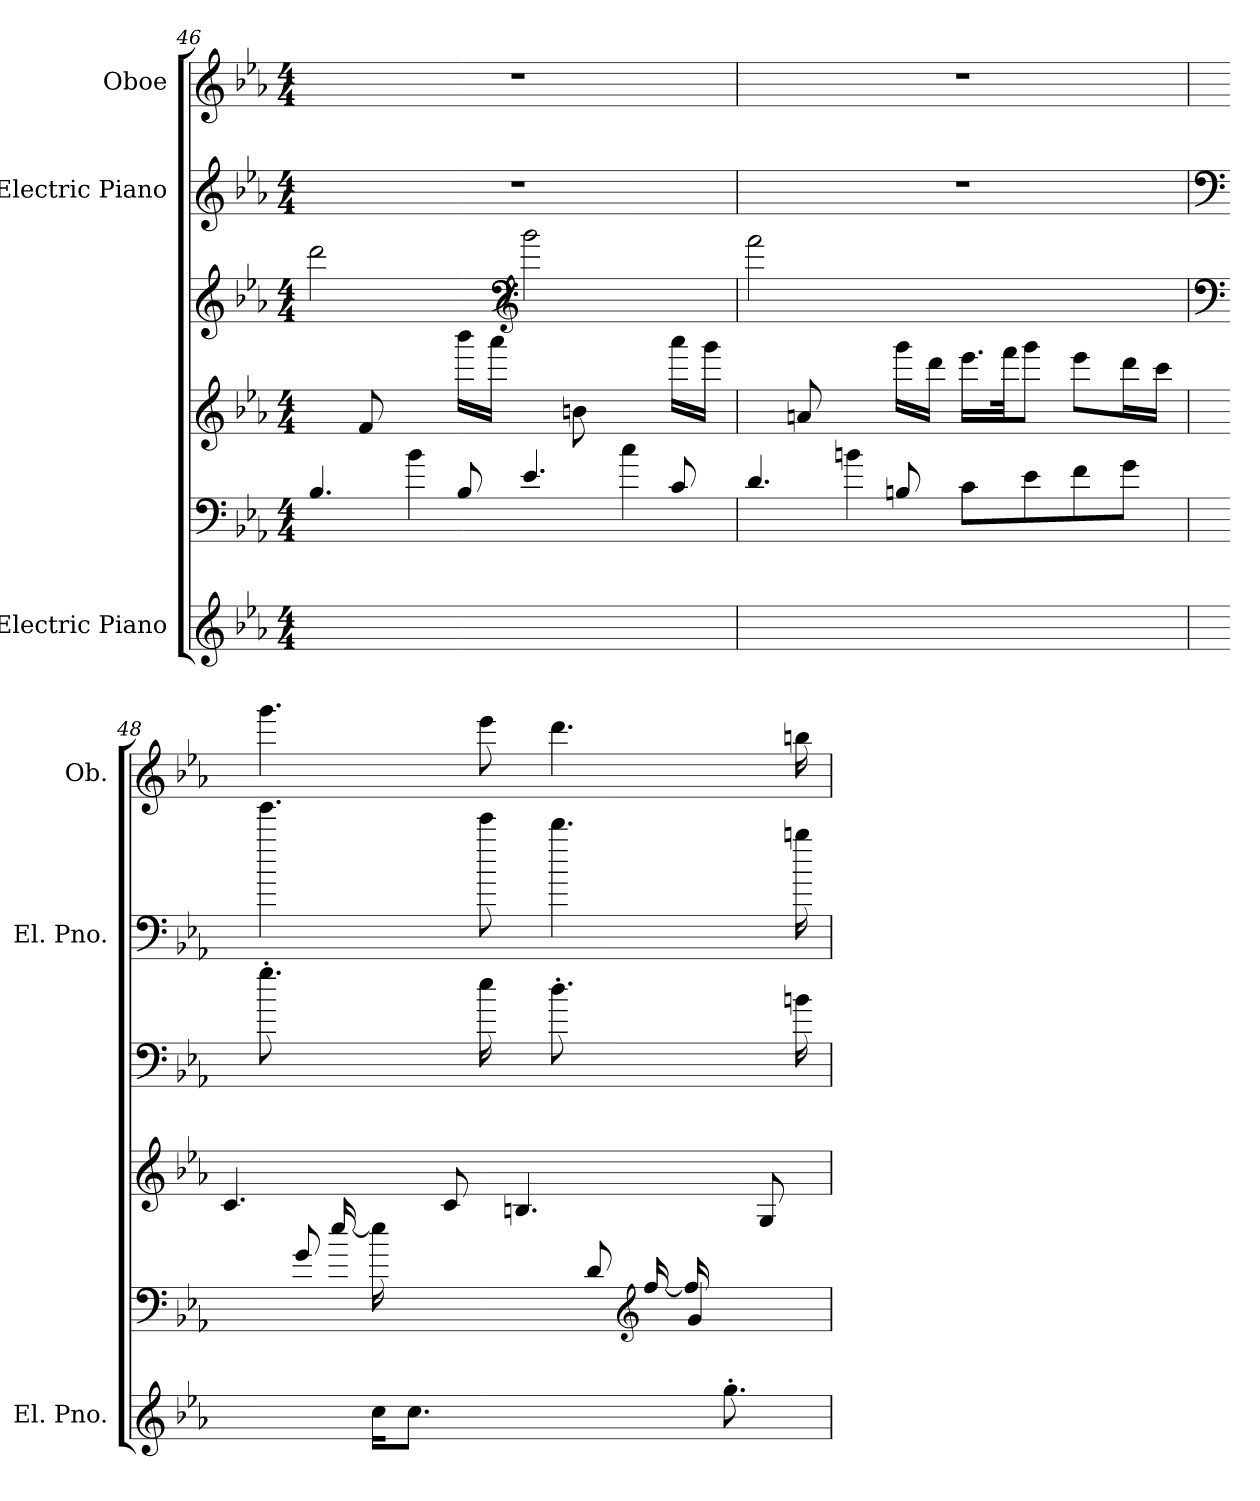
**kern	**kern	**kern	**kern	**kern	**kern
*part3	*part3	*part3	*part3	*part2	*part1
*staff6	*staff5	*staff4	*staff3	*staff2	*staff1
*I"Electric Piano	*	*	*	*I"Electric Piano	*I"Oboe
*I'El. Pno.	*	*	*	*I'El. Pno.	*I'Ob.
*clefG2	*clefF4	*clefG2	*clefG2	*clefG2	*clefG2
*k[b-e-a-]	*k[b-e-a-]	*k[b-e-a-]	*k[b-e-a-]	*k[b-e-a-]	*k[b-e-a-]
*M4/4	*M4/4	*M4/4	*M4/4	*M4/4	*M4/4
=46	=46	=46	=46	=46	=46
*	*^	*	*	*	*
1ryy	4ryy	4.B-/	8ryy	2ddd\	1r	1r
*	*	*	*	*clefF4	*	*
.	.	.	8f/	.	.	.
.	4b-\	.	8ryy	.	.	.
*	*	*	*	*clefG2	*	*
.	.	8B-/	16bbb-\LL	.	.	.
.	.	.	16aaa-\JJ	.	.	.
.	4ryy	4.e-/	8ryy	2ggg\	.	.
.	.	.	8bn\	.	.	.
.	4cc\	.	8ryy	.	.	.
.	.	8c/	16aaa-\LL	.	.	.
.	.	.	16ggg\JJ	.	.	.
=47	=47	=47	=47	=47	=47	=47
1ryy	4ryy	4.d/	8ryy	2fff\	1r	1r
.	.	.	8an/	.	.	.
.	4bn\	.	8ryy	.	.	.
.	.	8Bn/	16ggg\LL	.	.	.
.	.	.	16ddd\JJ	.	.	.
.	2ryy	8c\L	16.eee-\LL	2ryy	.	.
.	.	.	32fff\JK	.	.	.
.	.	8e-\	8ggg\J	.	.	.
.	.	8f\	8eee-\L	.	.	.
.	.	8g\J	16ddd\L	.	.	.
.	.	.	16ccc\JJ	.	.	.
!!LO:PB:g=z
=48	=48	=48	=48	=48	=48	=48
*	*	*	*	*clefF4	*clefF4	*
4ryy	8ryy	8ryy	4.c/	16ryy	16ryy	16ryy
.	.	.	.	8.gg'\	4.ggg\	4.ggg\
.	8g/	16ryy	.	.	.	.
.	.	[16ee-/	.	.	.	.
16cc\KL	4.ryy	16ee-\]	.	8ryy	.	.
8.cc\J	.	16ryy	.	.	.	.
.	.	8ryy	8c/	16ryy	.	.
.	.	.	.	16ee-\	8eee-\	8eee-\
4ryy	.	8ryy	4.Bn/	16ryy	.	.
.	.	.	.	8.dd'\	4.ddd\	4.ddd\
.	8d/	16ryy	.	.	.	.
*	*clefG2	*	*	*	*	*
.	.	[16ff/	.	.	.	.
16ryy	4g/	16ff/]	.	8ryy	.	.
8.gg'\	.	16ryy	.	.	.	.
.	.	8ryy	8G/	16ryy	.	.
.	.	.	.	16bn\	16bbn\	16bbn\
*	*v	*v	*	*	*	*
=	=	=	=	=	=
*-	*-	*-	*-	*-	*-
